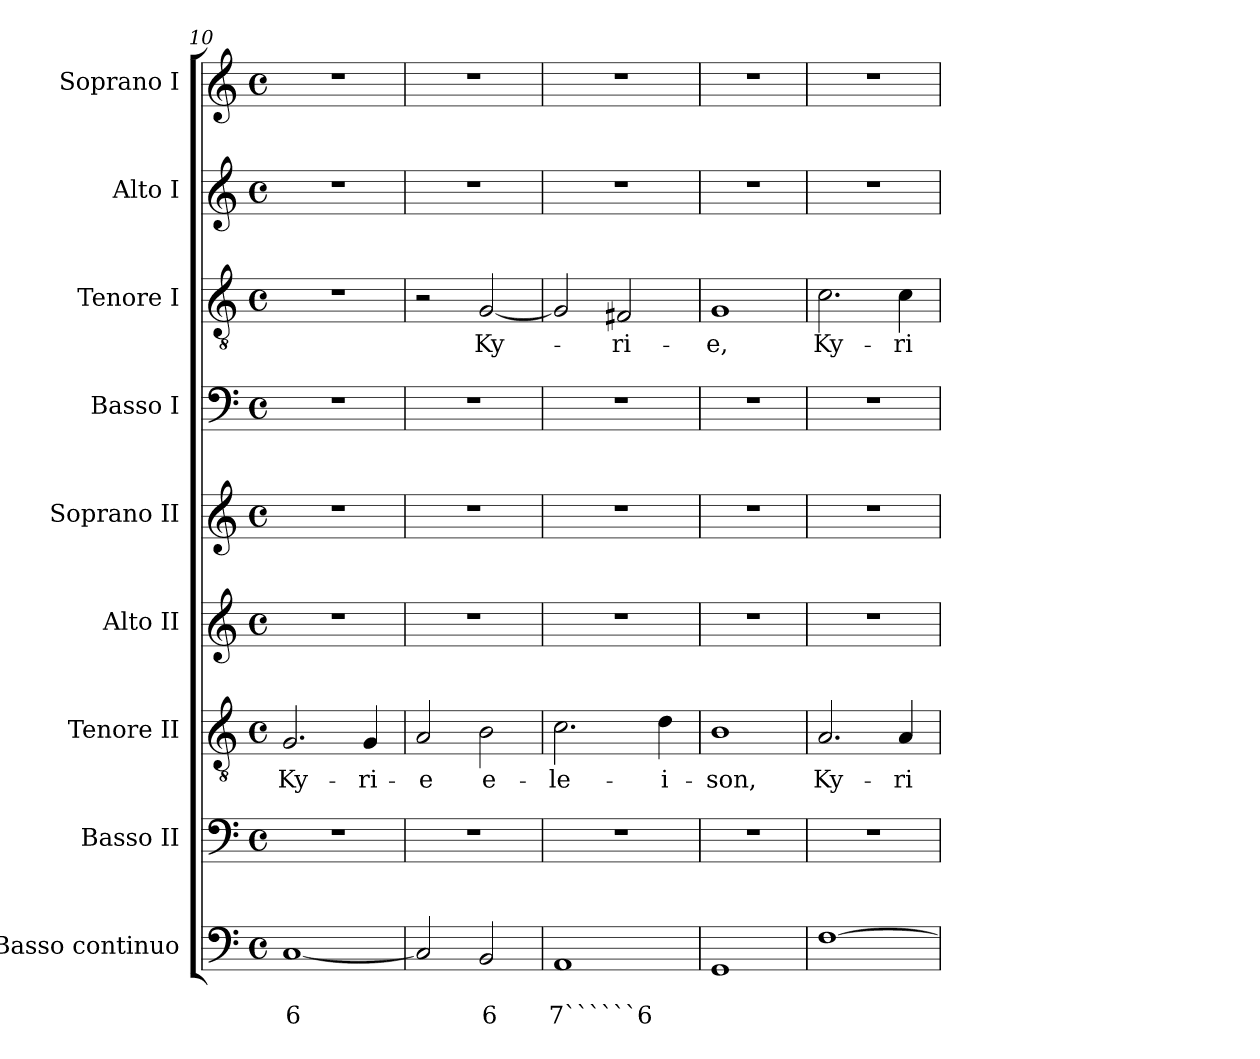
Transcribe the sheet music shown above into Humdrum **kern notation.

**kern	**text	**text	**kern	**kern	**text	**kern	**kern	**kern	**kern	**text	**kern	**kern
*part9	*part9	*part9	*part8	*part7	*part7	*part6	*part5	*part4	*part3	*part3	*part2	*part1
*staff9	*staff9	*staff9	*staff8	*staff7	*staff7	*staff6	*staff5	*staff4	*staff3	*staff3	*staff2	*staff1
*I"Basso continuo	*	*	*I"Basso II	*I"Tenore II	*	*I"Alto II	*I"Soprano II	*I"Basso I	*I"Tenore I	*	*I"Alto I	*I"Soprano I
*I'BC	*	*	*I'B 2	*I'T 2	*	*I'A 2	*I'S 2	*I'B 1	*I'T 1	*	*I'A 1	*I'S 1
!!LO:PB:g=z
*clefF4	*	*	*clefF4	*clefGv2	*	*clefG2	*clefG2	*clefF4	*clefGv2	*	*clefG2	*clefG2
*k[]	*	*	*k[]	*k[]	*	*k[]	*k[]	*k[]	*k[]	*	*k[]	*k[]
*C:	*	*	*C:	*C:	*	*C:	*C:	*C:	*C:	*	*C:	*C:
*M4/4	*	*	*M4/4	*M4/4	*	*M4/4	*M4/4	*M4/4	*M4/4	*	*M4/4	*M4/4
*met(c)	*	*	*met(c)	*met(c)	*	*met(c)	*met(c)	*met(c)	*met(c)	*	*met(c)	*met(c)
=10	=10	=10	=10	=10	=10	=10	=10	=10	=10	=10	=10	=10
!	!	!LO:LY:b	!	!	!LO:LY:b	!	!	!	!	!	!	!
[1C	.	6	1r	2.G/	Ky-	1r	1r	1r	1r	.	1r	1r
!	!	!	!	!	!LO:LY:b	!	!	!	!	!	!	!
.	.	.	.	4G/	-ri-	.	.	.	.	.	.	.
=11	=11	=11	=11	=11	=11	=11	=11	=11	=11	=11	=11	=11
!	!	!	!	!	!LO:LY:b	!	!	!	!	!	!	!
2C/]	.	.	1r	2A/	-e	1r	1r	1r	2r	.	1r	1r
!	!	!LO:LY:b	!	!	!LO:LY:b	!	!	!	!	!LO:LY:b	!	!
2BB/	.	6	.	2B\	e-	.	.	.	[2G/	Ky-	.	.
=12	=12	=12	=12	=12	=12	=12	=12	=12	=12	=12	=12	=12
!	!	!LO:LY:b	!	!	!LO:LY:b	!	!	!	!	!	!	!
1AA	.	7``````6	1r	2.c\	-le-	1r	1r	1r	2G/]	.	1r	1r
!	!	!	!	!	!	!	!	!	!	!LO:LY:b	!	!
.	.	.	.	.	.	.	.	.	2F#X/	-ri-	.	.
!	!	!	!	!	!LO:LY:b	!	!	!	!	!	!	!
.	.	.	.	4d\	-i-	.	.	.	.	.	.	.
=13	=13	=13	=13	=13	=13	=13	=13	=13	=13	=13	=13	=13
!	!	!	!	!	!LO:LY:b	!	!	!	!	!LO:LY:b	!	!
1GG	.	.	1r	1B	-son,	1r	1r	1r	1G	-e,	1r	1r
=14	=14	=14	=14	=14	=14	=14	=14	=14	=14	=14	=14	=14
!	!	!	!	!	!LO:LY:b	!	!	!	!	!LO:LY:b	!	!
[1F	.	.	1r	2.A/	Ky-	1r	1r	1r	2.c\	Ky-	1r	1r
!	!	!	!	!	!LO:LY:b	!	!	!	!	!LO:LY:b	!	!
.	.	.	.	4A/	-ri-	.	.	.	4c\	-ri-	.	.
=	=	=	=	=	=	=	=	=	=	=	=	=
*-	*-	*-	*-	*-	*-	*-	*-	*-	*-	*-	*-	*-
